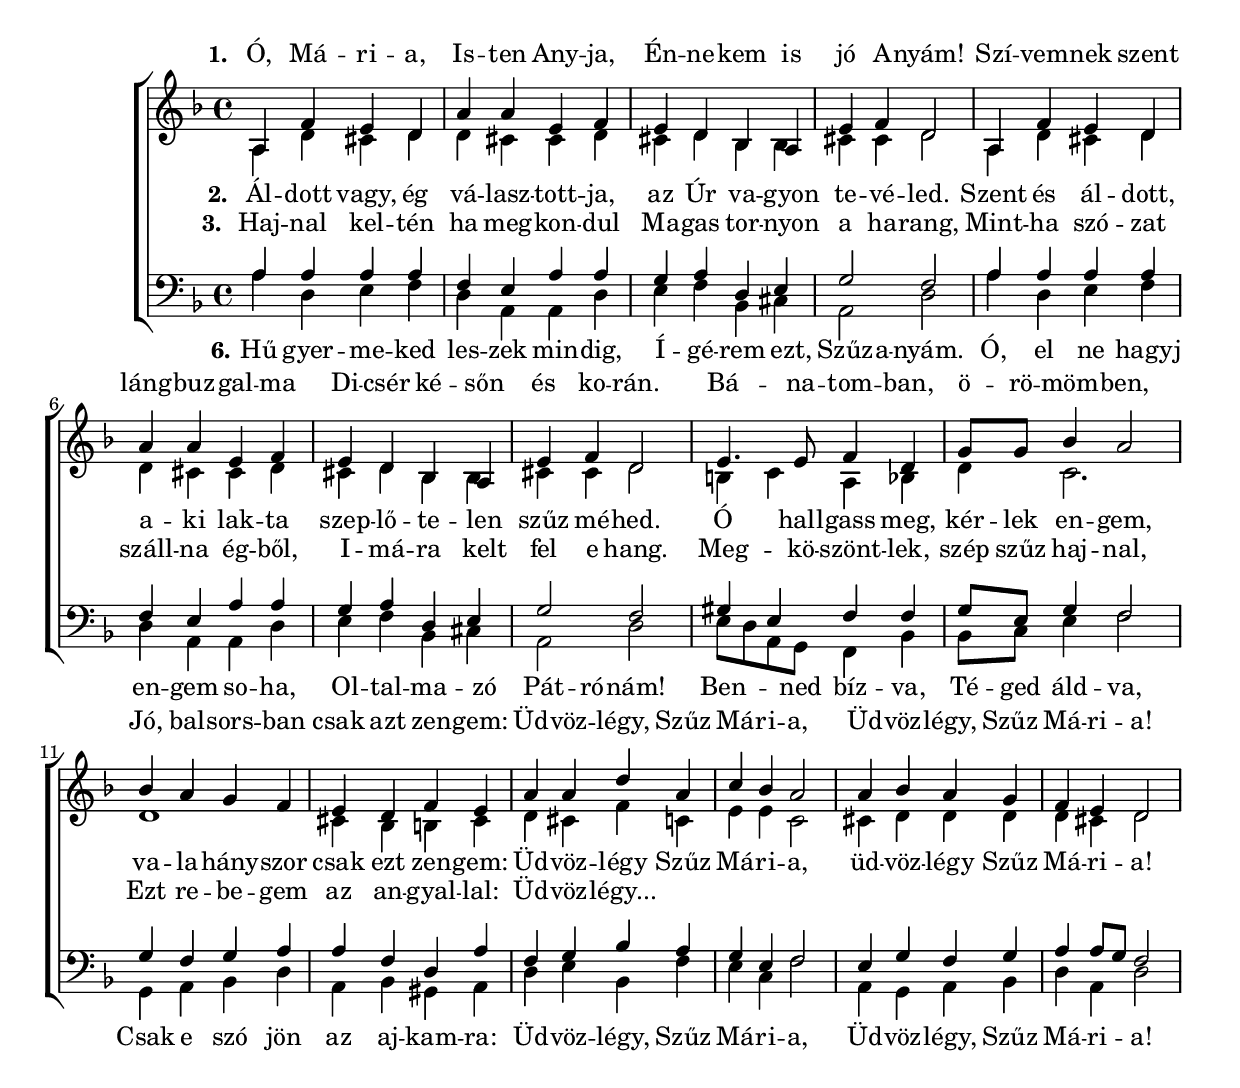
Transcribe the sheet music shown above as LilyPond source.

\include "deutsch.ly"
\version "2.10.33"
global = { \key d \minor }
sopMusic = \relative a {
  a4 f' e d a' a e f e d b a e' f d2
  a4 f' e d a' a e f e d b a e' f d2
  e4. e8 f4 d g8 g b4 a2 b4 a g f e d f e
  a a d a c b a2 a4 b a g f e d2
} 
altoMusic = \relative a {
  a4 d cis d d cis cis d cis d b b cis cis d2
  a4 d cis d d cis cis d cis d b b cis cis d2
  h4 c a b d c2. d1 cis4 b h cis
  d cis f c e e c2 cis4 d d d d cis d2
}
tenorMusic = \relative a {  
  a4 a a a f e a a g a d, e g2 f2
  a4 a a a f e a a g a d, e g2 f2
  gis4 e f f g8 e g4 f2 g4 f g a a f d a'
  f g b a g e f2 e4 g f g a a8 g f2
} 
bassMusic = \relative a {
  a4 d, e f d a a d e f b, cis a2 d
  a'4 d, e f d a a d e f b, cis a2 d
  e8 d a g f4 b b8 c e4 f2 g,4 a b d a b gis a
  d e b f' e c f2 a,4 g a b d a d2
}
sopWords = \lyricmode {
  \set stanza = #"1."
  Ó, Má -- ri -- a, Is -- ten Any -- ja,
  Én -- ne -- kem is jó A -- nyám!
  Szí -- vem -- nek szent láng -- buz -- gal -- ma
  Di -- csér ké -- sőn és ko -- rán.
  Bá -- na -- tom -- ban, ö -- rö -- möm -- ben,
  Jó, bal -- sors -- ban csak azt zen -- gem:
  Üd -- vöz -- légy, Szűz Má -- ri -- a,
  Üd -- vöz -- légy, Szűz Má -- ri -- a!
}
altoWords = \lyricmode { 
  \set stanza = #"2."
  Ál -- dott vagy, ég vá -- lasz -- tott -- ja, az Úr va -- gyon te -- vé -- led.
  Szent és ál -- dott, a -- ki lak -- ta szep -- lő -- te -- len szűz mé -- hed.
  Ó hall -- gass meg, kér -- lek en -- gem, va -- la -- hány -- szor csak ezt zen -- gem:
  Üd -- vöz -- légy Szűz Má -- ri -- a, üd -- vöz -- légy Szűz Má -- ri -- a!
}
tenorWords = \lyricmode { 
  \set stanza = #"3. "
  Haj -- nal kel -- tén ha meg -- kon -- dul
  Ma -- gas tor -- nyon a ha -- rang,
  Mint -- ha szó -- zat száll -- na ég -- ből,
  I -- má -- ra kelt fel e hang.
  Meg -- kö -- szönt -- lek, szép szűz haj -- nal,
  Ezt re -- be -- gem az an -- gyal -- lal:
  Üd -- vöz -- légy...
}
bassWords = \lyricmode {
  \set stanza = #"6."
  Hű gyer -- me -- ked les -- zek min -- dig,
  Í -- gé -- rem ezt, Szűz -- a -- nyám.
  Ó, el ne hagyj en -- gem so -- ha,
  Ol -- tal -- ma -- zó Pát -- ró -- nám!
  Ben -- ned bíz -- va, Té -- ged áld -- va,
  Csak e szó jön az aj -- kam -- ra:
  Üd -- vöz -- légy, Szűz Má -- ri -- a,
  Üd -- vöz -- légy, Szűz Má -- ri -- a!

  \set stanza = #"4."
  Ha dél -- re száll az a -- rany nap,
  Szól a ha -- rang ú -- jólag,
  Ér -- zel -- me -- im Hoz -- zád von -- nak,
  Is -- mét Té -- ged ál -- da -- lak.
  Á -- hí -- tat -- tal, csön -- des halk -- kal,
  Ezt só -- haj -- tom for -- ró ajk -- kal:
  Üd -- vöz -- légy...

  \set stanza = #"5."
  Ha fel -- jön az est csil -- laga,
  Mun -- kámat be -- vége -- zem,
  Is -- te -- nem -- nek há -- lát ad -- va,
  Fe -- léd tá -- rul két ke -- zem.
  Az es -- té -- li ha -- rang -- szó -- ra,
  In -- dul nyel -- vem e szép szó -- ra:
  Üd -- vöz -- légy...
}
\score {
  <<
    \new ChoirStaff <<
      \new Lyrics = "sopranos" \with {
        % This is needed for lyrics above a staff
        %\override VerticalAxisGroup.staff-affinity = #DOWN
      }
      \new Staff = "women" <<
        \new Voice = "sopranos" { \voiceOne << \global \sopMusic >> } 
        \new Voice = "altos" { \voiceTwo << \global \altoMusic >> } 
      >> 
      \new Lyrics = "altos" 
      \new Lyrics = "tenors" \with {
        % This is needed for lyrics above a staff
        %\override VerticalAxisGroup.staff-affinity = #DOWN
      }
      \new Staff = "men" << \clef bass
      \new Voice = "tenors" { \voiceOne << \global \tenorMusic >> }
      \new Voice = "basses" { \voiceTwo << \global \bassMusic >> } 
    >>
    \new Lyrics = "basses" 
    \context Lyrics = "sopranos" \lyricsto "sopranos" \sopWords
    \context Lyrics = "altos" \lyricsto "sopranos" \altoWords 
    \context Lyrics = "tenors" \lyricsto "sopranos" \tenorWords
    \context Lyrics = "basses" \lyricsto "sopranos" \bassWords
  >>
>>
}

